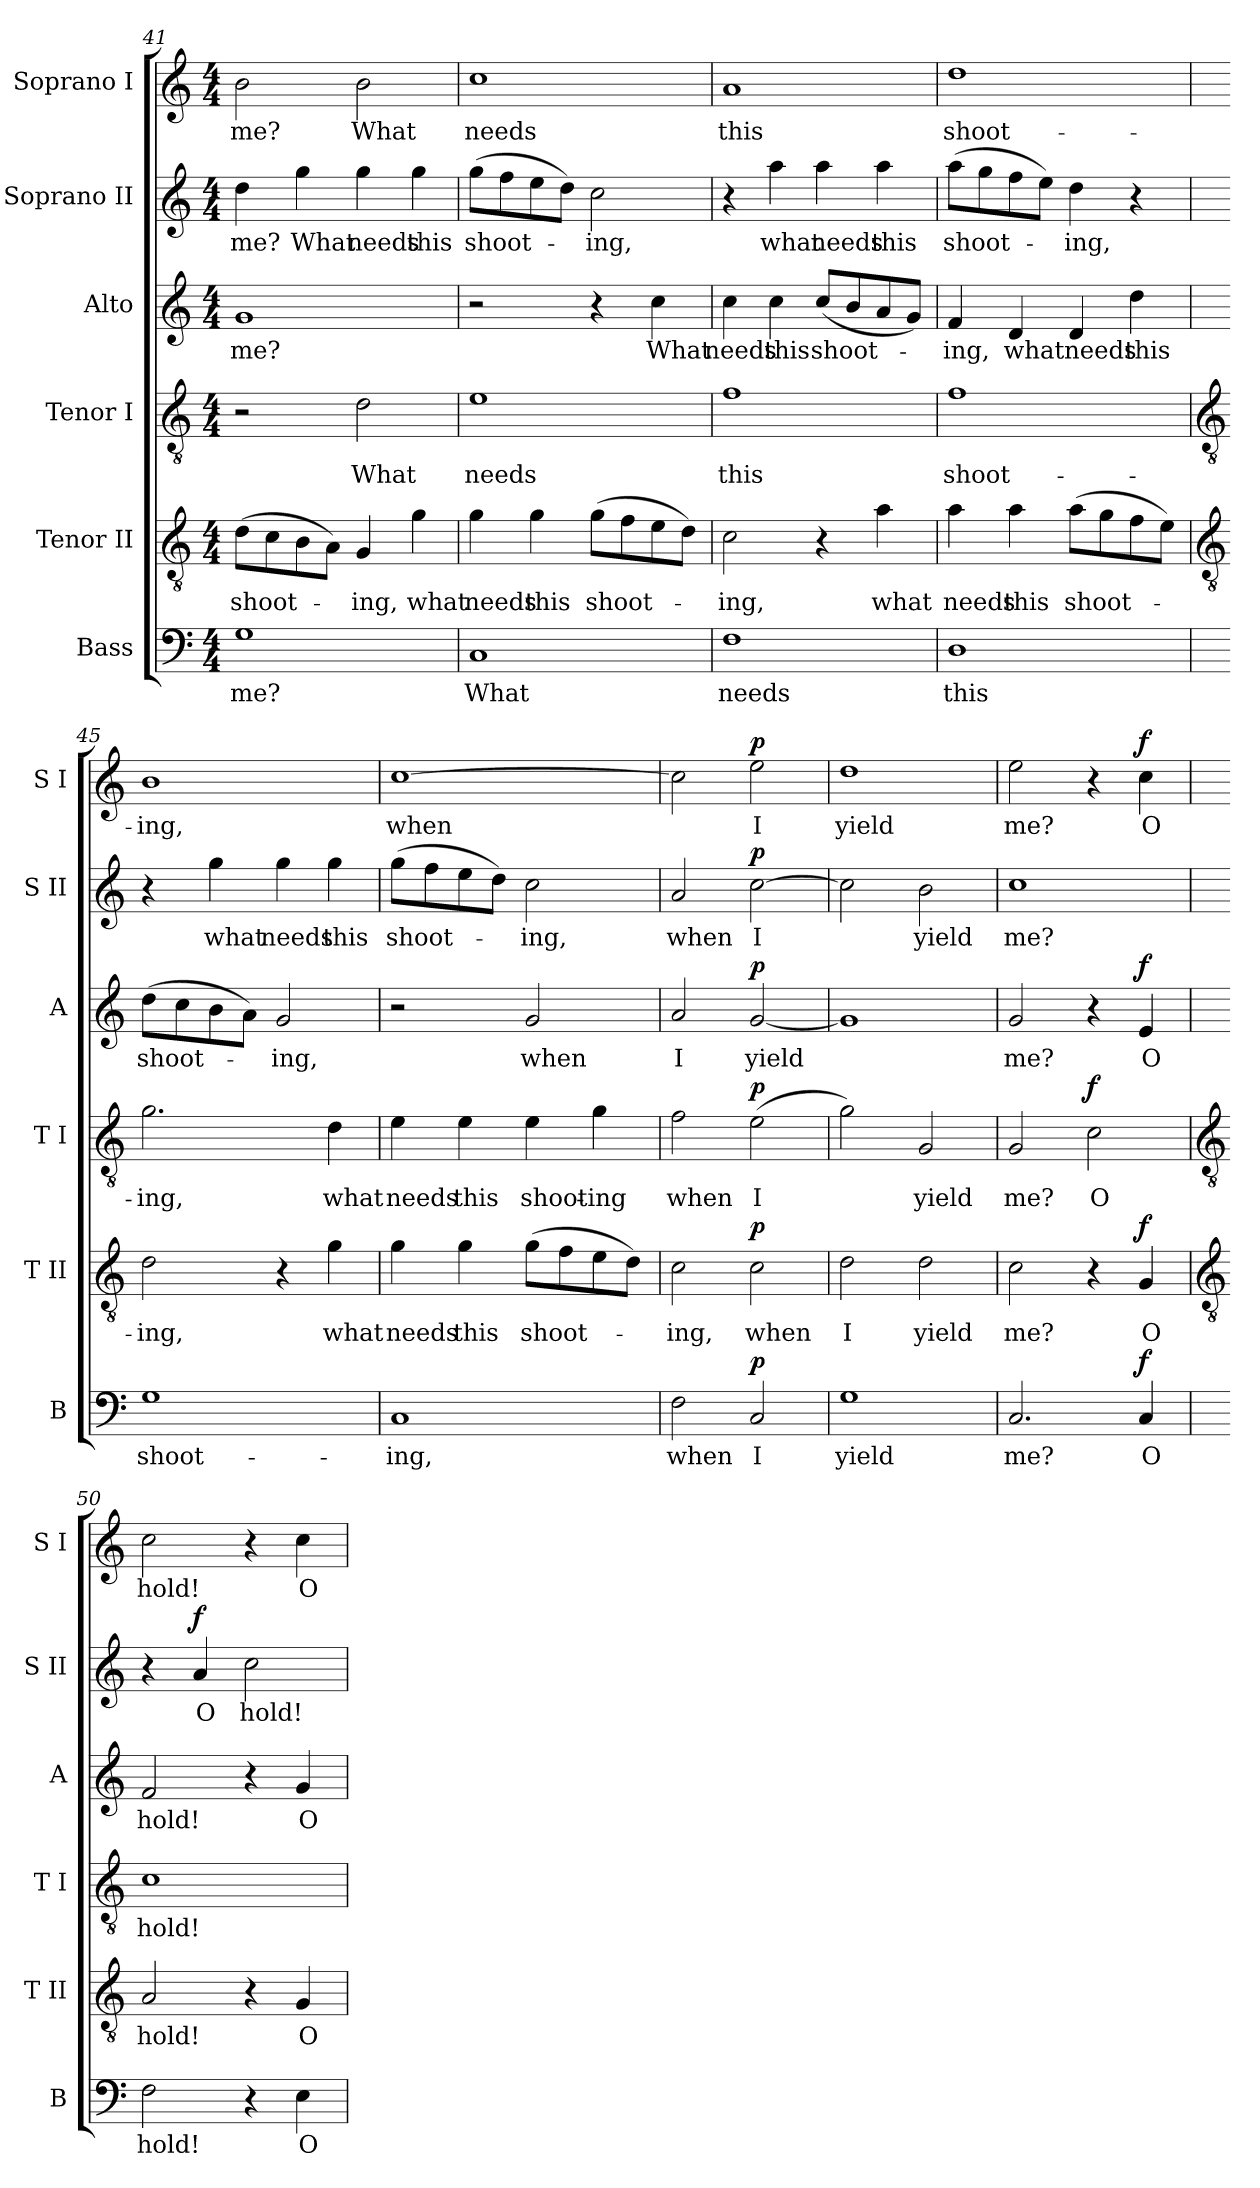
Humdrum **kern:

**kern	**text	**dynam	**kern	**text	**dynam	**kern	**text	**dynam	**kern	**text	**dynam	**kern	**text	**dynam	**kern	**text	**dynam
*part6	*part6	*part6	*part5	*part5	*part5	*part4	*part4	*part4	*part3	*part3	*part3	*part2	*part2	*part2	*part1	*part1	*part1
*staff6	*staff6	*staff6	*staff5	*staff5	*staff5	*staff4	*staff4	*staff4	*staff3	*staff3	*staff3	*staff2	*staff2	*staff2	*staff1	*staff1	*staff1
*I"Bass	*	*	*I"Tenor II	*	*	*I"Tenor I	*	*	*I"Alto	*	*	*I"Soprano II	*	*	*I"Soprano I	*	*
*I'B	*	*	*I'T II	*	*	*I'T I	*	*	*I'A	*	*	*I'S II	*	*	*I'S I	*	*
!!LO:LB:g=z
*clefF4	*	*	*clefGv2	*	*	*clefGv2	*	*	*clefG2	*	*	*clefG2	*	*	*clefG2	*	*
*k[]	*	*	*k[]	*	*	*k[]	*	*	*k[]	*	*	*k[]	*	*	*k[]	*	*
*C:	*	*	*C:	*	*	*C:	*	*	*C:	*	*	*C:	*	*	*C:	*	*
*M4/4	*	*	*M4/4	*	*	*M4/4	*	*	*M4/4	*	*	*M4/4	*	*	*M4/4	*	*
=41	=41	=41	=41	=41	=41	=41	=41	=41	=41	=41	=41	=41	=41	=41	=41	=41	=41
!	!LO:LY:b	!	!	!LO:LY:b	!	!	!	!	!	!LO:LY:b	!	!	!LO:LY:b	!	!	!LO:LY:b	!
1G	me?	.	(>8dL	shoot-	.	2r	.	.	1g	me?	.	4dd	me?	.	2b	me?	.
.	.	.	8c	.	.	.	.	.	.	.	.	.	.	.	.	.	.
!	!	!	!	!	!	!	!	!	!	!	!	!	!LO:LY:b	!	!	!	!
.	.	.	8B	.	.	.	.	.	.	.	.	4gg	What	.	.	.	.
.	.	.	8AJ)	.	.	.	.	.	.	.	.	.	.	.	.	.	.
!	!	!	!	!LO:LY:b	!	!	!LO:LY:b	!	!	!	!	!	!LO:LY:b	!	!	!LO:LY:b	!
.	.	.	4G	ing,	.	2d	What	.	.	.	.	4gg	needs	.	2b	What	.
!	!	!	!	!LO:LY:b	!	!	!	!	!	!	!	!	!LO:LY:b	!	!	!	!
.	.	.	4g	what	.	.	.	.	.	.	.	4gg	this	.	.	.	.
=42	=42	=42	=42	=42	=42	=42	=42	=42	=42	=42	=42	=42	=42	=42	=42	=42	=42
!	!LO:LY:b	!	!	!LO:LY:b	!	!	!LO:LY:b	!	!	!	!	!	!LO:LY:b	!	!	!LO:LY:b	!
1C	What	.	4g	needs	.	1e	needs	.	2r	.	.	(>8ggL	shoot-	.	1cc	needs	.
.	.	.	.	.	.	.	.	.	.	.	.	8ff	.	.	.	.	.
!	!	!	!	!LO:LY:b	!	!	!	!	!	!	!	!	!	!	!	!	!
.	.	.	4g	this	.	.	.	.	.	.	.	8ee	.	.	.	.	.
.	.	.	.	.	.	.	.	.	.	.	.	8ddJ)	.	.	.	.	.
!	!	!	!	!LO:LY:b	!	!	!	!	!	!	!	!	!LO:LY:b	!	!	!	!
.	.	.	(>8gL	shoot-	.	.	.	.	4r	.	.	2cc	ing,	.	.	.	.
.	.	.	8f	.	.	.	.	.	.	.	.	.	.	.	.	.	.
!	!	!	!	!	!	!	!	!	!	!LO:LY:b	!	!	!	!	!	!	!
.	.	.	8e	.	.	.	.	.	4cc	What	.	.	.	.	.	.	.
.	.	.	8dJ)	.	.	.	.	.	.	.	.	.	.	.	.	.	.
=43	=43	=43	=43	=43	=43	=43	=43	=43	=43	=43	=43	=43	=43	=43	=43	=43	=43
!	!LO:LY:b	!	!	!LO:LY:b	!	!	!LO:LY:b	!	!	!LO:LY:b	!	!	!	!	!	!LO:LY:b	!
1F	needs	.	2c	ing,	.	1f	this	.	4cc	needs	.	4r	.	.	1a	this	.
!	!	!	!	!	!	!	!	!	!	!LO:LY:b	!	!	!LO:LY:b	!	!	!	!
.	.	.	.	.	.	.	.	.	4cc	this	.	4aa	what	.	.	.	.
!	!	!	!	!	!	!	!	!	!	!LO:LY:b	!	!	!LO:LY:b	!	!	!	!
.	.	.	4r	.	.	.	.	.	(<8ccL	shoot-	.	4aa	needs	.	.	.	.
.	.	.	.	.	.	.	.	.	8b	.	.	.	.	.	.	.	.
!	!	!	!	!LO:LY:b	!	!	!	!	!	!	!	!	!LO:LY:b	!	!	!	!
.	.	.	4a	what	.	.	.	.	8a	.	.	4aa	this	.	.	.	.
.	.	.	.	.	.	.	.	.	8gJ)	.	.	.	.	.	.	.	.
=44	=44	=44	=44	=44	=44	=44	=44	=44	=44	=44	=44	=44	=44	=44	=44	=44	=44
!	!LO:LY:b	!	!	!LO:LY:b	!	!	!LO:LY:b	!	!	!LO:LY:b	!	!	!LO:LY:b	!	!	!LO:LY:b	!
1D	this	.	4a	needs	.	1f	shoot-	.	4f	ing,	.	(>8aaL	shoot-	.	1dd	shoot-	.
.	.	.	.	.	.	.	.	.	.	.	.	8gg	.	.	.	.	.
!	!	!	!	!LO:LY:b	!	!	!	!	!	!LO:LY:b	!	!	!	!	!	!	!
.	.	.	4a	this	.	.	.	.	4d	what	.	8ff	.	.	.	.	.
.	.	.	.	.	.	.	.	.	.	.	.	8eeJ)	.	.	.	.	.
!	!	!	!	!LO:LY:b	!	!	!	!	!	!LO:LY:b	!	!	!LO:LY:b	!	!	!	!
.	.	.	(>8aL	shoot-	.	.	.	.	4d	needs	.	4dd	ing,	.	.	.	.
.	.	.	8g	.	.	.	.	.	.	.	.	.	.	.	.	.	.
!	!	!	!	!	!	!	!	!	!	!LO:LY:b	!	!	!	!	!	!	!
.	.	.	8f	.	.	.	.	.	4dd	this	.	4r	.	.	.	.	.
.	.	.	8eJ)	.	.	.	.	.	.	.	.	.	.	.	.	.	.
!!LO:LB:g=z
=45	=45	=45	=45	=45	=45	=45	=45	=45	=45	=45	=45	=45	=45	=45	=45	=45	=45
*	*	*	*clefGv2	*	*	*clefGv2	*	*	*	*	*	*	*	*	*	*	*
!	!LO:LY:b	!	!	!LO:LY:b	!	!	!LO:LY:b	!	!	!LO:LY:b	!	!	!	!	!	!LO:LY:b	!
1G	shoot-	.	2d	ing,	.	2.g	-ing,	.	(>8ddL	shoot-	.	4r	.	.	1b	-ing,	.
.	.	.	.	.	.	.	.	.	8cc	.	.	.	.	.	.	.	.
!	!	!	!	!	!	!	!	!	!	!	!	!	!LO:LY:b	!	!	!	!
.	.	.	.	.	.	.	.	.	8b	.	.	4gg	what	.	.	.	.
.	.	.	.	.	.	.	.	.	8aJ)	.	.	.	.	.	.	.	.
!	!	!	!	!	!	!	!	!	!	!LO:LY:b	!	!	!LO:LY:b	!	!	!	!
.	.	.	4r	.	.	.	.	.	2g	ing,	.	4gg	needs	.	.	.	.
!	!	!	!	!LO:LY:b	!	!	!LO:LY:b	!	!	!	!	!	!LO:LY:b	!	!	!	!
.	.	.	4g	what	.	4d	what	.	.	.	.	4gg	this	.	.	.	.
=46	=46	=46	=46	=46	=46	=46	=46	=46	=46	=46	=46	=46	=46	=46	=46	=46	=46
!	!LO:LY:b	!	!	!LO:LY:b	!	!	!LO:LY:b	!	!	!	!	!	!LO:LY:b	!	!	!LO:LY:b	!
1C	-ing,	.	4g	needs	.	4e	needs	.	2r	.	.	(>8ggL	shoot-	.	[1cc	when	.
.	.	.	.	.	.	.	.	.	.	.	.	8ff	.	.	.	.	.
!	!	!	!	!LO:LY:b	!	!	!LO:LY:b	!	!	!	!	!	!	!	!	!	!
.	.	.	4g	this	.	4e	this	.	.	.	.	8ee	.	.	.	.	.
.	.	.	.	.	.	.	.	.	.	.	.	8ddJ)	.	.	.	.	.
!	!	!	!	!LO:LY:b	!	!	!LO:LY:b	!	!	!LO:LY:b	!	!	!LO:LY:b	!	!	!	!
.	.	.	(>8gL	shoot-	.	4e	shoot-	.	2g	when	.	2cc	ing,	.	.	.	.
.	.	.	8f	.	.	.	.	.	.	.	.	.	.	.	.	.	.
!	!	!	!	!	!	!	!LO:LY:b	!	!	!	!	!	!	!	!	!	!
.	.	.	8e	.	.	4g	-ing	.	.	.	.	.	.	.	.	.	.
.	.	.	8dJ)	.	.	.	.	.	.	.	.	.	.	.	.	.	.
=47	=47	=47	=47	=47	=47	=47	=47	=47	=47	=47	=47	=47	=47	=47	=47	=47	=47
!	!LO:LY:b	!	!	!LO:LY:b	!	!	!LO:LY:b	!	!	!LO:LY:b	!	!	!LO:LY:b	!	!	!	!
2F	when	.	2c	ing,	.	2f	when	.	2a	I	.	2a	when	.	2cc]	.	.
!	!LO:LY:b	!LO:DY:b	!	!LO:LY:b	!LO:DY:b	!	!LO:LY:b	!LO:DY:b	!	!LO:LY:b	!LO:DY:b	!	!LO:LY:b	!LO:DY:b	!	!LO:LY:b	!LO:DY:b
2C	I	p	2c	when	p	(>2e	I	p	[2g	yield	p	[2cc	I	p	2ee	I	p
=48	=48	=48	=48	=48	=48	=48	=48	=48	=48	=48	=48	=48	=48	=48	=48	=48	=48
!	!LO:LY:b	!	!	!LO:LY:b	!	!	!	!	!	!	!	!	!	!	!	!LO:LY:b	!
1G	yield	.	2d	I	.	2g)	.	.	1g]	.	.	2cc]	.	.	1dd	yield	.
!	!	!	!	!LO:LY:b	!	!	!LO:LY:b	!	!	!	!	!	!LO:LY:b	!	!	!	!
.	.	.	2d	yield	.	2G	yield	.	.	.	.	2b	yield	.	.	.	.
=49	=49	=49	=49	=49	=49	=49	=49	=49	=49	=49	=49	=49	=49	=49	=49	=49	=49
!	!LO:LY:b	!	!	!LO:LY:b	!	!	!LO:LY:b	!	!	!LO:LY:b	!	!	!LO:LY:b	!	!	!LO:LY:b	!
2.C	me?	.	2c	me?	.	2G	me?	.	2g	me?	.	1cc	me?	.	2ee	me?	.
!	!	!	!	!	!	!	!LO:LY:b	!LO:DY:b	!	!	!	!	!	!	!	!	!
.	.	.	4r	.	.	2c	O	f	4r	.	.	.	.	.	4r	.	.
!	!LO:LY:b	!LO:DY:b	!	!LO:LY:b	!LO:DY:b	!	!	!	!	!LO:LY:b	!LO:DY:b	!	!	!	!	!LO:LY:b	!LO:DY:b
4C	O	f	4G	O	f	.	.	.	4e	O	f	.	.	.	4cc	O	f
!!LO:LB:g=z
=50	=50	=50	=50	=50	=50	=50	=50	=50	=50	=50	=50	=50	=50	=50	=50	=50	=50
*	*	*	*clefGv2	*	*	*clefGv2	*	*	*	*	*	*	*	*	*	*	*
!	!LO:LY:b	!	!	!LO:LY:b	!	!	!LO:LY:b	!	!	!LO:LY:b	!	!	!	!	!	!LO:LY:b	!
2F	hold!	.	2A	hold!	.	1c	hold!	.	2f	hold!	.	4r	.	.	2cc	hold!	.
!	!	!	!	!	!	!	!	!	!	!	!	!	!LO:LY:b	!LO:DY:b	!	!	!
.	.	.	.	.	.	.	.	.	.	.	.	4a	O	f	.	.	.
!	!	!	!	!	!	!	!	!	!	!	!	!	!LO:LY:b	!	!	!	!
4r	.	.	4r	.	.	.	.	.	4r	.	.	2cc	hold!	.	4r	.	.
!	!LO:LY:b	!	!	!LO:LY:b	!	!	!	!	!	!LO:LY:b	!	!	!	!	!	!LO:LY:b	!
4E	O	.	4G	O	.	.	.	.	4g	O	.	.	.	.	4cc	O	.
=	=	=	=	=	=	=	=	=	=	=	=	=	=	=	=	=	=
*-	*-	*-	*-	*-	*-	*-	*-	*-	*-	*-	*-	*-	*-	*-	*-	*-	*-
